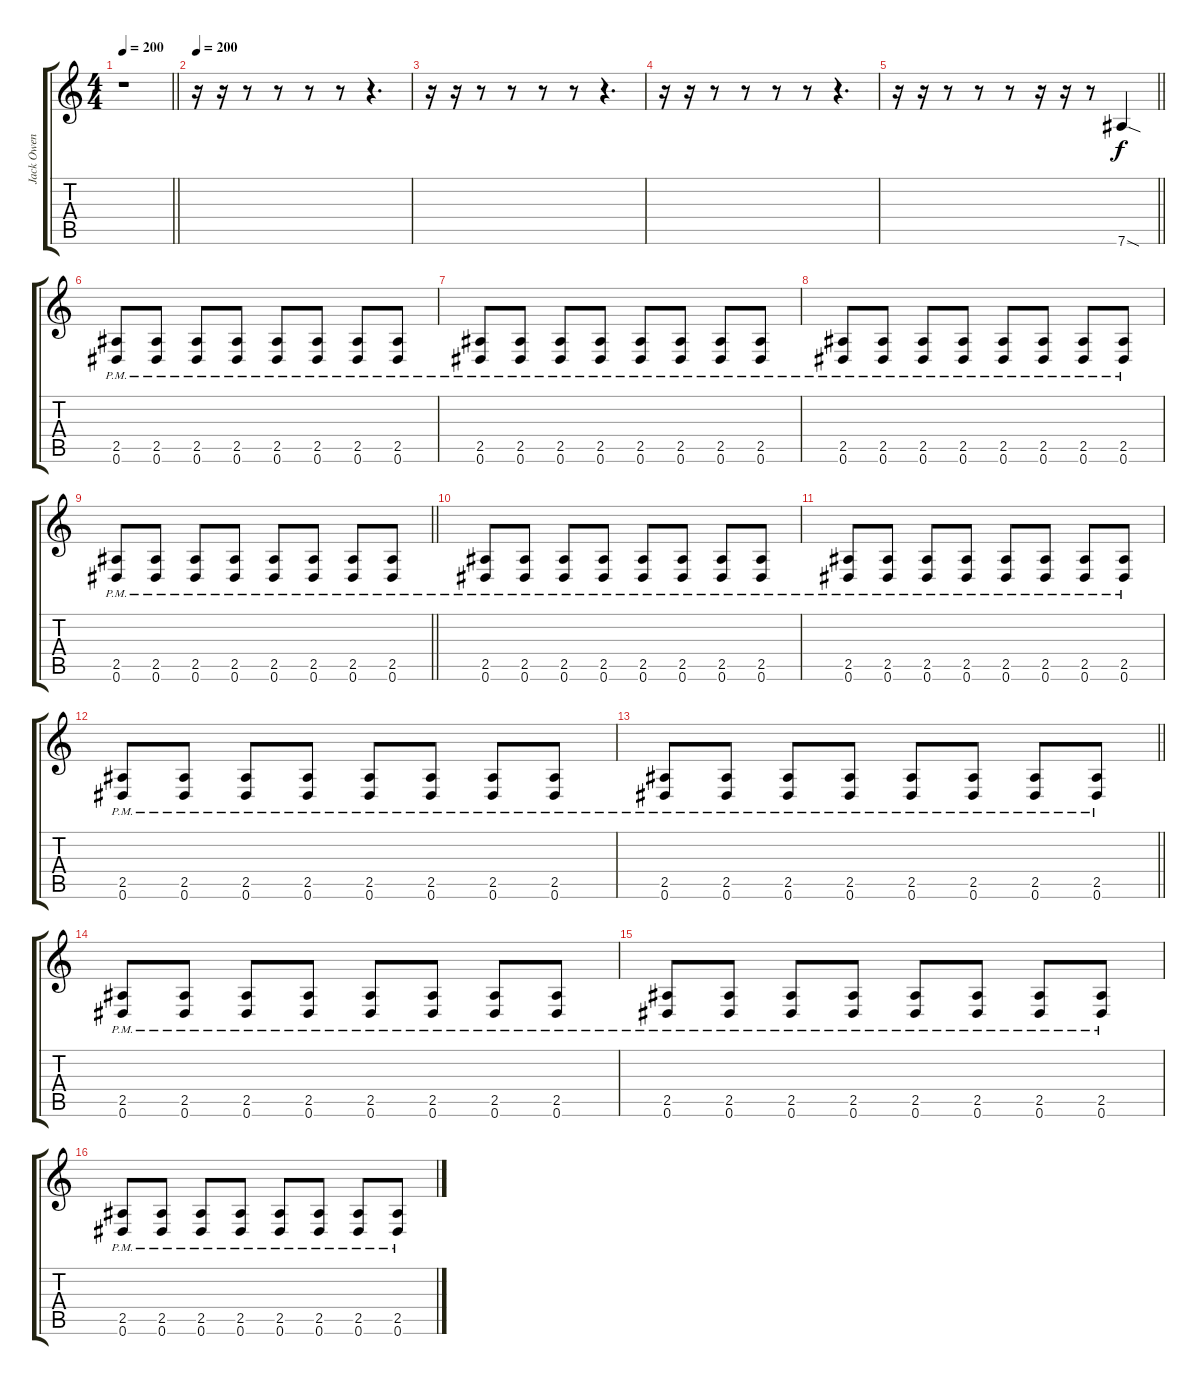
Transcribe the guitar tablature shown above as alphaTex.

\track ("Jack Owen" "Jack Owen") {instrument overdrivenguitar}
\staff {score tabs}
\tuning (Eb4 Bb3 Gb3 Db3 Ab2 Eb2) {hide}
\ts (4 4)
\section ("" "")
\tempo 200
\tempo 180
\tempo 200
\clef g2
\barLineRight lightlight
\ks c
r.1{dy f instrument overdrivenguitar} |
\tempo 200
r.16 r.16 r.8 r.8 r.8 r.8 r.4{d} |
r.16 r.16 r.8 r.8 r.8 r.8 r.4{d} |
r.16 r.16 r.8 r.8 r.8 r.8 r.4{d} |
\barLineRight lightlight
r.16 r.16 r.8 r.8 r.8 r.16 r.16 r.8 7.6{sod}.4 |
(2.5{pm} 0.6{pm}).8 (2.5{pm} 0.6{pm}).8 (2.5{pm} 0.6{pm}).8 (2.5{pm} 0.6{pm}).8 (2.5{pm} 0.6{pm}).8 (2.5{pm} 0.6{pm}).8 (2.5{pm} 0.6{pm}).8 (2.5{pm} 0.6{pm}).8 |
(2.5{pm} 0.6{pm}).8 (2.5{pm} 0.6{pm}).8 (2.5{pm} 0.6{pm}).8 (2.5{pm} 0.6{pm}).8 (2.5{pm} 0.6{pm}).8 (2.5{pm} 0.6{pm}).8 (2.5{pm} 0.6{pm}).8 (2.5{pm} 0.6{pm}).8 |
(2.5{pm} 0.6{pm}).8 (2.5{pm} 0.6{pm}).8 (2.5{pm} 0.6{pm}).8 (2.5{pm} 0.6{pm}).8 (2.5{pm} 0.6{pm}).8 (2.5{pm} 0.6{pm}).8 (2.5{pm} 0.6{pm}).8 (2.5{pm} 0.6{pm}).8 |
\barLineRight lightlight
(2.5{pm} 0.6{pm}).8 (2.5{pm} 0.6{pm}).8 (2.5{pm} 0.6{pm}).8 (2.5{pm} 0.6{pm}).8 (2.5{pm} 0.6{pm}).8 (2.5{pm} 0.6{pm}).8 (2.5{pm} 0.6{pm}).8 (2.5{pm} 0.6{pm}).8 |
(2.5{pm} 0.6{pm}).8 (2.5{pm} 0.6{pm}).8 (2.5{pm} 0.6{pm}).8 (2.5{pm} 0.6{pm}).8 (2.5{pm} 0.6{pm}).8 (2.5{pm} 0.6{pm}).8 (2.5{pm} 0.6{pm}).8 (2.5{pm} 0.6{pm}).8 |
(2.5{pm} 0.6{pm}).8 (2.5{pm} 0.6{pm}).8 (2.5{pm} 0.6{pm}).8 (2.5{pm} 0.6{pm}).8 (2.5{pm} 0.6{pm}).8 (2.5{pm} 0.6{pm}).8 (2.5{pm} 0.6{pm}).8 (2.5{pm} 0.6{pm}).8 |
(2.5{pm} 0.6{pm}).8 (2.5{pm} 0.6{pm}).8 (2.5{pm} 0.6{pm}).8 (2.5{pm} 0.6{pm}).8 (2.5{pm} 0.6{pm}).8 (2.5{pm} 0.6{pm}).8 (2.5{pm} 0.6{pm}).8 (2.5{pm} 0.6{pm}).8 |
\barLineRight lightlight
(2.5{pm} 0.6{pm}).8 (2.5{pm} 0.6{pm}).8 (2.5{pm} 0.6{pm}).8 (2.5{pm} 0.6{pm}).8 (2.5{pm} 0.6{pm}).8 (2.5{pm} 0.6{pm}).8 (2.5{pm} 0.6{pm}).8 (2.5{pm} 0.6{pm}).8 |
(2.5{pm} 0.6{pm}).8 (2.5{pm} 0.6{pm}).8 (2.5{pm} 0.6{pm}).8 (2.5{pm} 0.6{pm}).8 (2.5{pm} 0.6{pm}).8 (2.5{pm} 0.6{pm}).8 (2.5{pm} 0.6{pm}).8 (2.5{pm} 0.6{pm}).8 |
(2.5{pm} 0.6{pm}).8 (2.5{pm} 0.6{pm}).8 (2.5{pm} 0.6{pm}).8 (2.5{pm} 0.6{pm}).8 (2.5{pm} 0.6{pm}).8 (2.5{pm} 0.6{pm}).8 (2.5{pm} 0.6{pm}).8 (2.5{pm} 0.6{pm}).8 |
(2.5{pm} 0.6{pm}).8 (2.5{pm} 0.6{pm}).8 (2.5{pm} 0.6{pm}).8 (2.5{pm} 0.6{pm}).8 (2.5{pm} 0.6{pm}).8 (2.5{pm} 0.6{pm}).8 (2.5{pm} 0.6{pm}).8 (2.5{pm} 0.6{pm}).8
